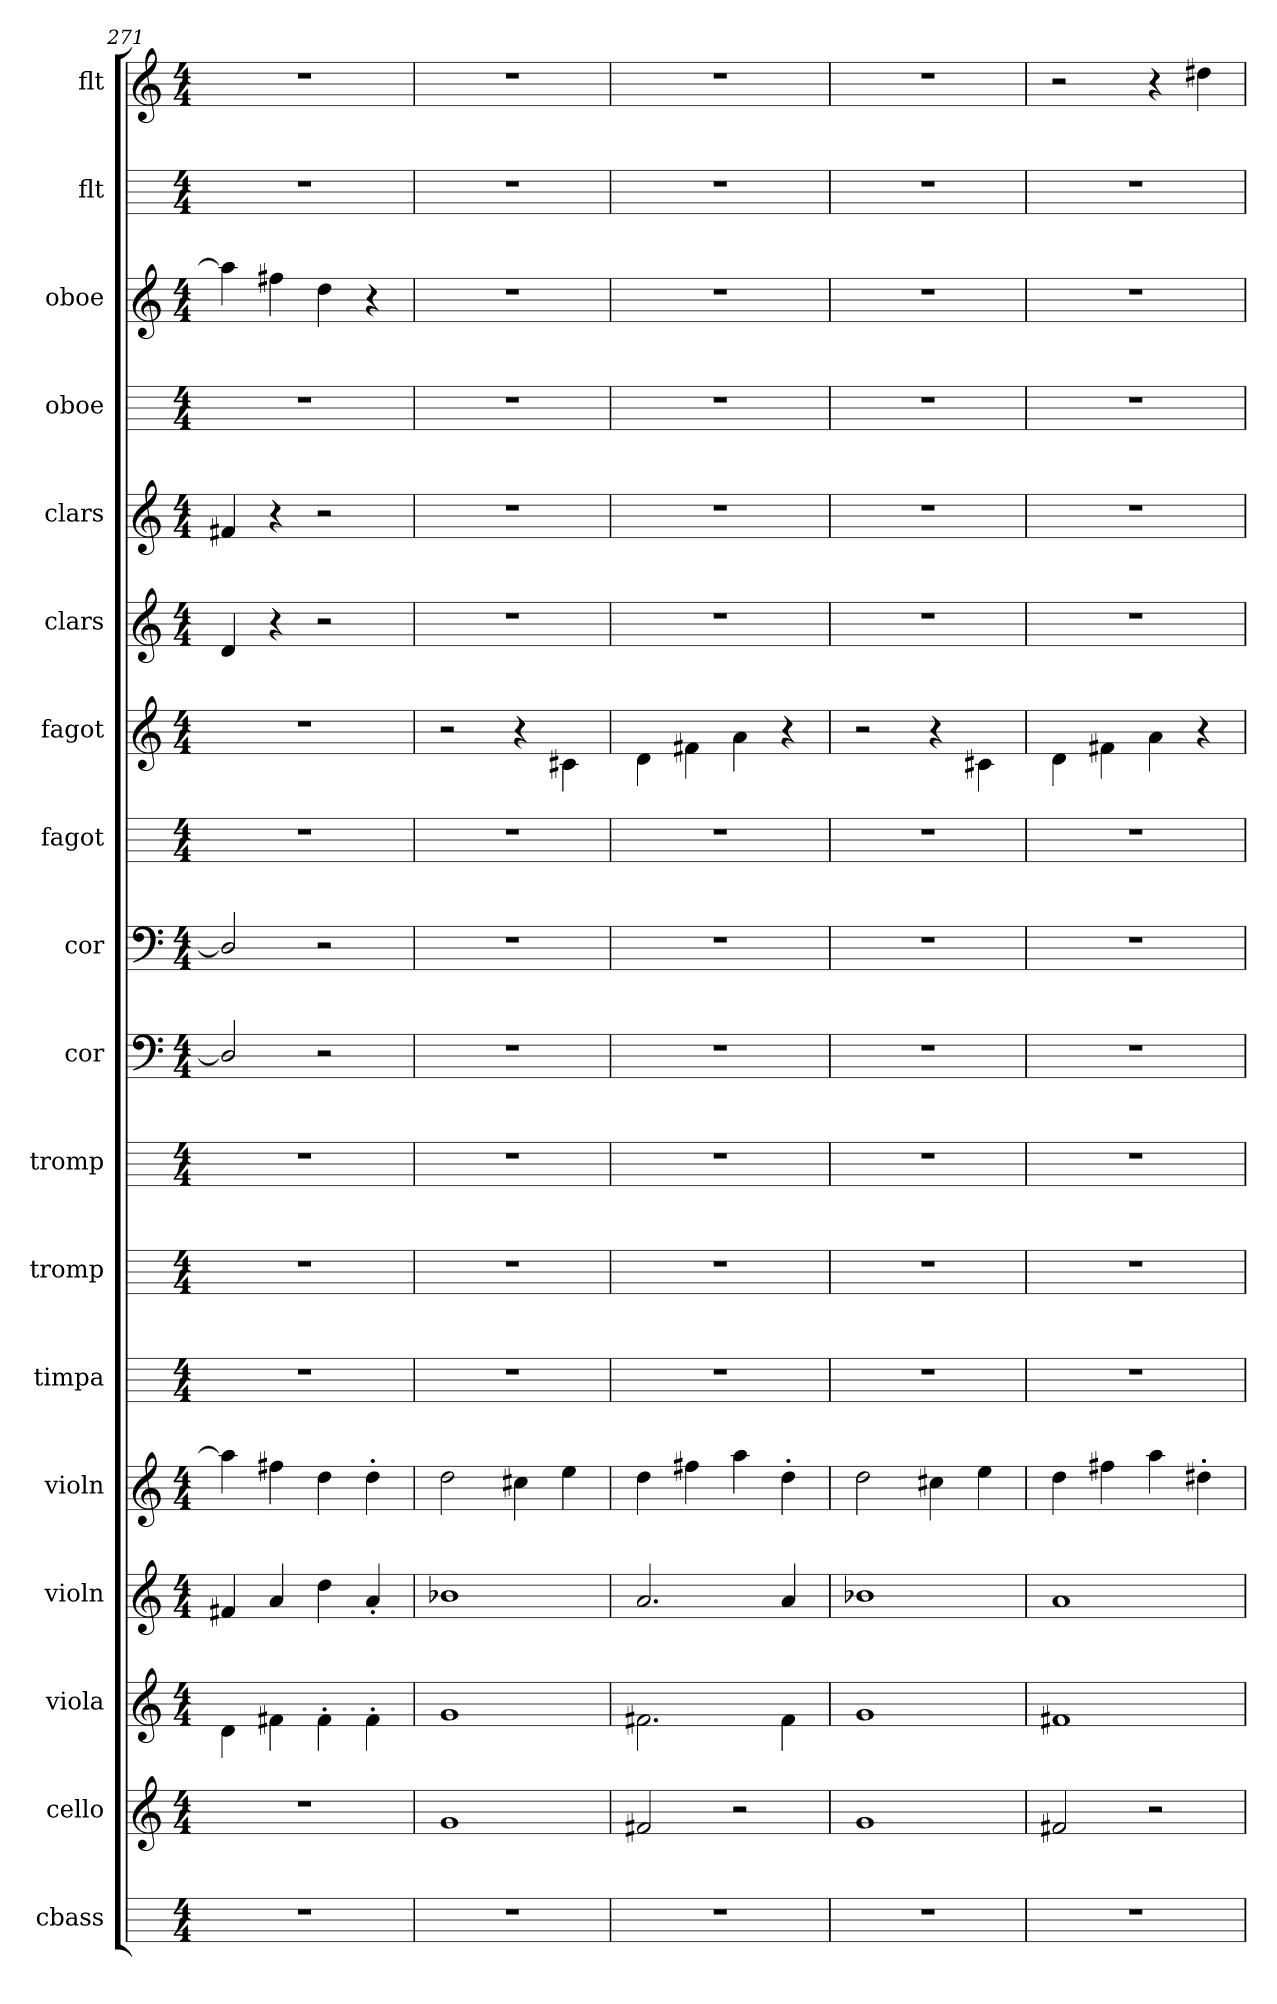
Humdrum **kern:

**kern	**kern	**kern	**kern	**kern	**kern	**kern	**kern	**kern	**kern	**kern	**kern	**kern	**kern	**kern	**kern	**kern	**kern
*part18	*part17	*part16	*part15	*part14	*part13	*part12	*part11	*part10	*part9	*part8	*part7	*part6	*part5	*part4	*part3	*part2	*part1
*staff18	*staff17	*staff16	*staff15	*staff14	*staff13	*staff12	*staff11	*staff10	*staff9	*staff8	*staff7	*staff6	*staff5	*staff4	*staff3	*staff2	*staff1
*I"cbass	*I"cello	*I"viola	*I"violn	*I"violn	*I"timpa	*I"tromp	*I"tromp	*I"cor	*I"cor	*I"fagot	*I"fagot	*I"clars	*I"clars	*I"oboe	*I"oboe	*I"flt	*I"flt
*	*	*I'Vla	*	*	*	*	*	*	*	*	*	*	*	*I'Ob	*I'Ob	*	*
*	*	*	*	*	*	*	*	*ITrd4c7	*ITrd4c7	*	*	*	*	*	*	*	*
*M4/4	*M4/4	*M4/4	*M4/4	*M4/4	*M4/4	*M4/4	*M4/4	*M4/4	*M4/4	*M4/4	*M4/4	*M4/4	*M4/4	*M4/4	*M4/4	*M4/4	*M4/4
=271	=271	=271	=271	=271	=271	=271	=271	=271	=271	=271	=271	=271	=271	=271	=271	=271	=271
1r	1r	4d\	4f#/	4aa\]	1r	1r	1r	2GG/]	2GG/]	1r	1r	4d/	4f#/	1r	4aa\]	1r	1r
.	.	4f#\	4a/	4ff#\	.	.	.	.	.	.	.	4r	4r	.	4ff#\	.	.
.	.	4f#'>\	4dd\	4dd\	.	.	.	2r	2r	.	.	2r	2r	.	4dd\	.	.
.	.	4f#'>\	4a'>/	4dd'>\	.	.	.	.	.	.	.	.	.	.	4r	.	.
=272	=272	=272	=272	=272	=272	=272	=272	=272	=272	=272	=272	=272	=272	=272	=272	=272	=272
1r	1g\	1g\	1b-\	2dd\	1r	1r	1r	1r	1r	1r	2r	1r	1r	1r	1r	1r	1r
.	.	.	.	4cc#\	.	.	.	.	.	.	4r	.	.	.	.	.	.
.	.	.	.	4ee\	.	.	.	.	.	.	4c#\	.	.	.	.	.	.
=273	=273	=273	=273	=273	=273	=273	=273	=273	=273	=273	=273	=273	=273	=273	=273	=273	=273
1r	2f#/	2.f#\	2.a/	4dd\	1r	1r	1r	1r	1r	1r	4d\	1r	1r	1r	1r	1r	1r
.	.	.	.	4ff#\	.	.	.	.	.	.	4f#\	.	.	.	.	.	.
.	2r	.	.	4aa\	.	.	.	.	.	.	4a\	.	.	.	.	.	.
.	.	4f#\	4a/	4dd'>\	.	.	.	.	.	.	4r	.	.	.	.	.	.
=274	=274	=274	=274	=274	=274	=274	=274	=274	=274	=274	=274	=274	=274	=274	=274	=274	=274
1r	1g\	1g\	1b-\	2dd\	1r	1r	1r	1r	1r	1r	2r	1r	1r	1r	1r	1r	1r
.	.	.	.	4cc#\	.	.	.	.	.	.	4r	.	.	.	.	.	.
.	.	.	.	4ee\	.	.	.	.	.	.	4c#\	.	.	.	.	.	.
=275	=275	=275	=275	=275	=275	=275	=275	=275	=275	=275	=275	=275	=275	=275	=275	=275	=275
1r	2f#/	1f#\	1a/	4dd\	1r	1r	1r	1r	1r	1r	4d\	1r	1r	1r	1r	1r	2r
.	.	.	.	4ff#\	.	.	.	.	.	.	4f#\	.	.	.	.	.	.
.	2r	.	.	4aa\	.	.	.	.	.	.	4a\	.	.	.	.	.	4r
.	.	.	.	4dd#'>\	.	.	.	.	.	.	4r	.	.	.	.	.	4dd#\
=	=	=	=	=	=	=	=	=	=	=	=	=	=	=	=	=	=
*-	*-	*-	*-	*-	*-	*-	*-	*-	*-	*-	*-	*-	*-	*-	*-	*-	*-
